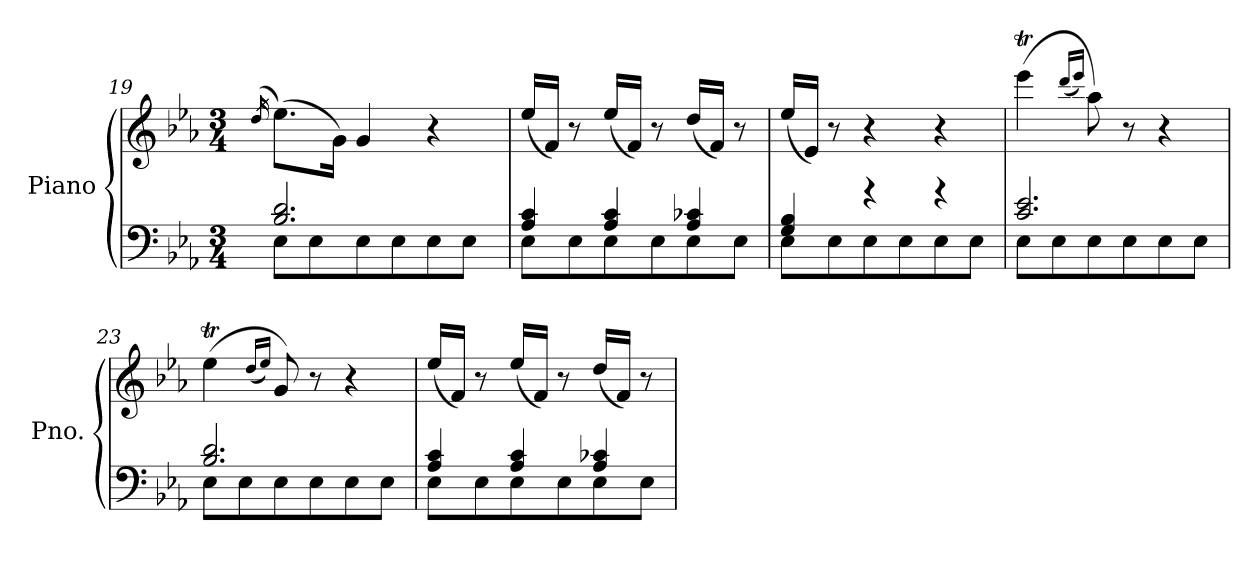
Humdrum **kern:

**kern	**kern
*part1	*part1
*staff2	*staff1
*I"Piano	*
*I'Pno.	*
*clefF4	*clefG2
*k[b-e-a-]	*k[b-e-a-]
*M3/4	*M3/4
=19	=19
*	*^
.	(<16qdd/	qddyy
*^	*	*
8E-\L	2.B-/ 2.d/	(>8.ee-\L)	8.ee-\yy
8E-\	.	.	.
.	.	16g\Jk)	2ryy
8E-\	.	4g/	.
8E-\	.	.	.
8E-\	.	4r	.
8E-\J	.	.	.
.	.	.	16ryy
*	*	*v	*v
!!LO:LB:g=z
=20	=20	=20
8E-\L	4A-/ 4c/	(<16ee-/LL
.	.	16f/JJ)
8E-\	.	8r
8E-\	4A-/ 4c/	(<16ee-/LL
.	.	16f/JJ)
8E-\	.	8r
8E-\	4A-/ 4c-X/	(<16dd/LL
.	.	16f/JJ)
8E-\J	.	8r
!!LO:LB:g=z
=21	=21	=21
8E-\L	4G/ 4B-/	(<16ee-/LL
.	.	16e-/JJ)
8E-\	.	8r
8E-\	4rg	4r
8E-\	.	.
8E-\	4rg	4r
8E-\J	.	.
=22	=22	=22
8E-\L	2.c/ 2.e-/	(>4eee-T\
8E-\	.	.
.	.	(<16qddd/LL
.	.	16qeee-/JJ)
8E-\	.	8aa-\)
8E-\	.	8r
8E-\	.	4r
8E-\J	.	.
=23	=23	=23
8E-\L	2.B-/ 2.d/	(>4ee-T\
8E-\	.	.
.	.	(<16qdd/LL
.	.	16qee-/JJ)
8E-\	.	8g/)
8E-\	.	8r
8E-\	.	4r
8E-\J	.	.
=24	=24	=24
8E-\L	4A-/ 4c/	(<16ee-/LL
.	.	16f/JJ)
8E-\	.	8r
8E-\	4A-/ 4c/	(<16ee-/LL
.	.	16f/JJ)
8E-\	.	8r
8E-\	4A-/ 4c-X/	(<16dd/LL
.	.	16f/JJ)
8E-\J	.	8r
*v	*v	*
=	=
*-	*-
